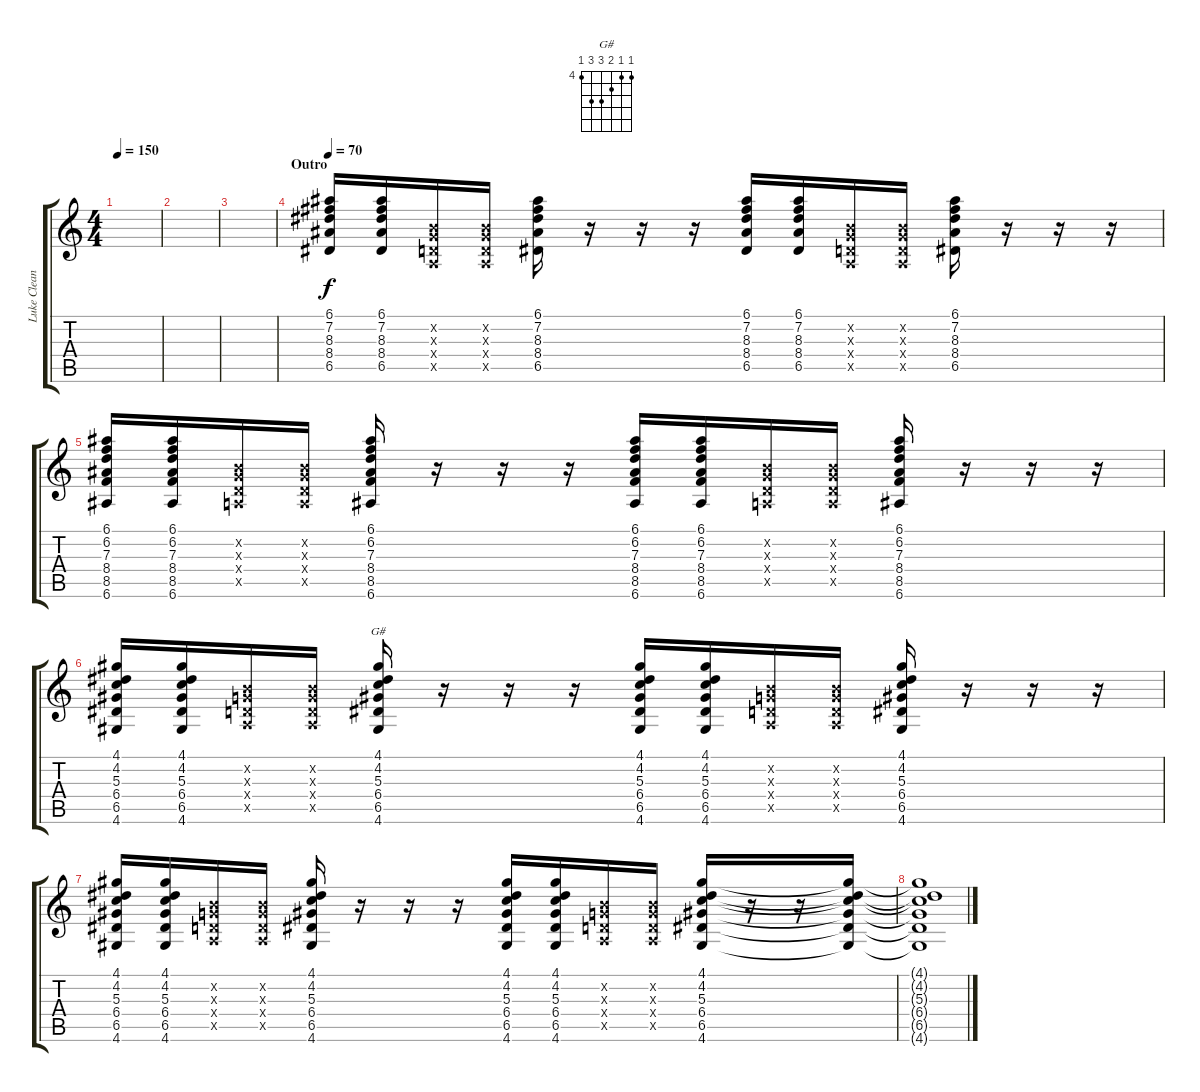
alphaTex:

\track ("Luke Clean" "Luke Clean") {instrument electricguitarclean}
\staff {score tabs}
\tuning (E4 B3 G3 D3 A2 E2) {hide}
\chord ("G#" 4 4 5 6 6 4) {firstfret 4}
\ts (4 4)
\tempo 150
\clef g2
\ks c
|
|
|
\section ("" "Outro")
\tempo 75
\tempo 70
(6.1 7.2 8.3 8.4 6.5).16 (6.1 7.2 8.3 8.4 6.5).16 (0.2{x} 0.3{x} 0.4{x} 0.5{x}).16 (0.2{x} 0.3{x} 0.4{x} 0.5{x}).16 (6.1 7.2 8.3 8.4 6.5).16 r.16 r.16 r.16 (6.1 7.2 8.3 8.4 6.5).16 (6.1 7.2 8.3 8.4 6.5).16 (0.2{x} 0.3{x} 0.4{x} 0.5{x}).16 (0.2{x} 0.3{x} 0.4{x} 0.5{x}).16 (6.1 7.2 8.3 8.4 6.5).16 r.16 r.16 r.16 |
(6.1 6.2 7.3 8.4 8.5 6.6).16 (6.1 6.2 7.3 8.4 8.5 6.6).16 (0.2{x} 0.3{x} 0.4{x} 0.5{x}).16 (0.2{x} 0.3{x} 0.4{x} 0.5{x}).16 (6.1 6.2 7.3 8.4 8.5 6.6).16 r.16 r.16 r.16 (6.1 6.2 7.3 8.4 8.5 6.6).16 (6.1 6.2 7.3 8.4 8.5 6.6).16 (0.2{x} 0.3{x} 0.4{x} 0.5{x}).16 (0.2{x} 0.3{x} 0.4{x} 0.5{x}).16 (6.1 6.2 7.3 8.4 8.5 6.6).16 r.16 r.16 r.16 |
(4.1 4.2 5.3 6.4 6.5 4.6).16 (4.1 4.2 5.3 6.4 6.5 4.6).16 (0.2{x} 0.3{x} 0.4{x} 0.5{x}).16 (0.2{x} 0.3{x} 0.4{x} 0.5{x}).16 (4.1 4.2 5.3 6.4 6.5 4.6).16{ch "G#"} r.16 r.16 r.16 (4.1 4.2 5.3 6.4 6.5 4.6).16 (4.1 4.2 5.3 6.4 6.5 4.6).16 (0.2{x} 0.3{x} 0.4{x} 0.5{x}).16 (0.2{x} 0.3{x} 0.4{x} 0.5{x}).16 (4.1 4.2 5.3 6.4 6.5 4.6).16 r.16 r.16 r.16 |
(4.1 4.2 5.3 6.4 6.5 4.6).16 (4.1 4.2 5.3 6.4 6.5 4.6).16 (0.2{x} 0.3{x} 0.4{x} 0.5{x}).16 (0.2{x} 0.3{x} 0.4{x} 0.5{x}).16 (4.1 4.2 5.3 6.4 6.5 4.6).16 r.16 r.16 r.16 (4.1 4.2 5.3 6.4 6.5 4.6).16 (4.1 4.2 5.3 6.4 6.5 4.6).16 (0.2{x} 0.3{x} 0.4{x} 0.5{x}).16 (0.2{x} 0.3{x} 0.4{x} 0.5{x}).16 (4.1 4.2 5.3 6.4 6.5 4.6).16 r.16 r.16 (4.1{t} 4.2{t} 5.3{t} 6.4{t} 6.5{t} 4.6{t}).16 |
(4.1{t} 4.2{t} 5.3{t} 6.4{t} 6.5{t} 4.6{t}).1
